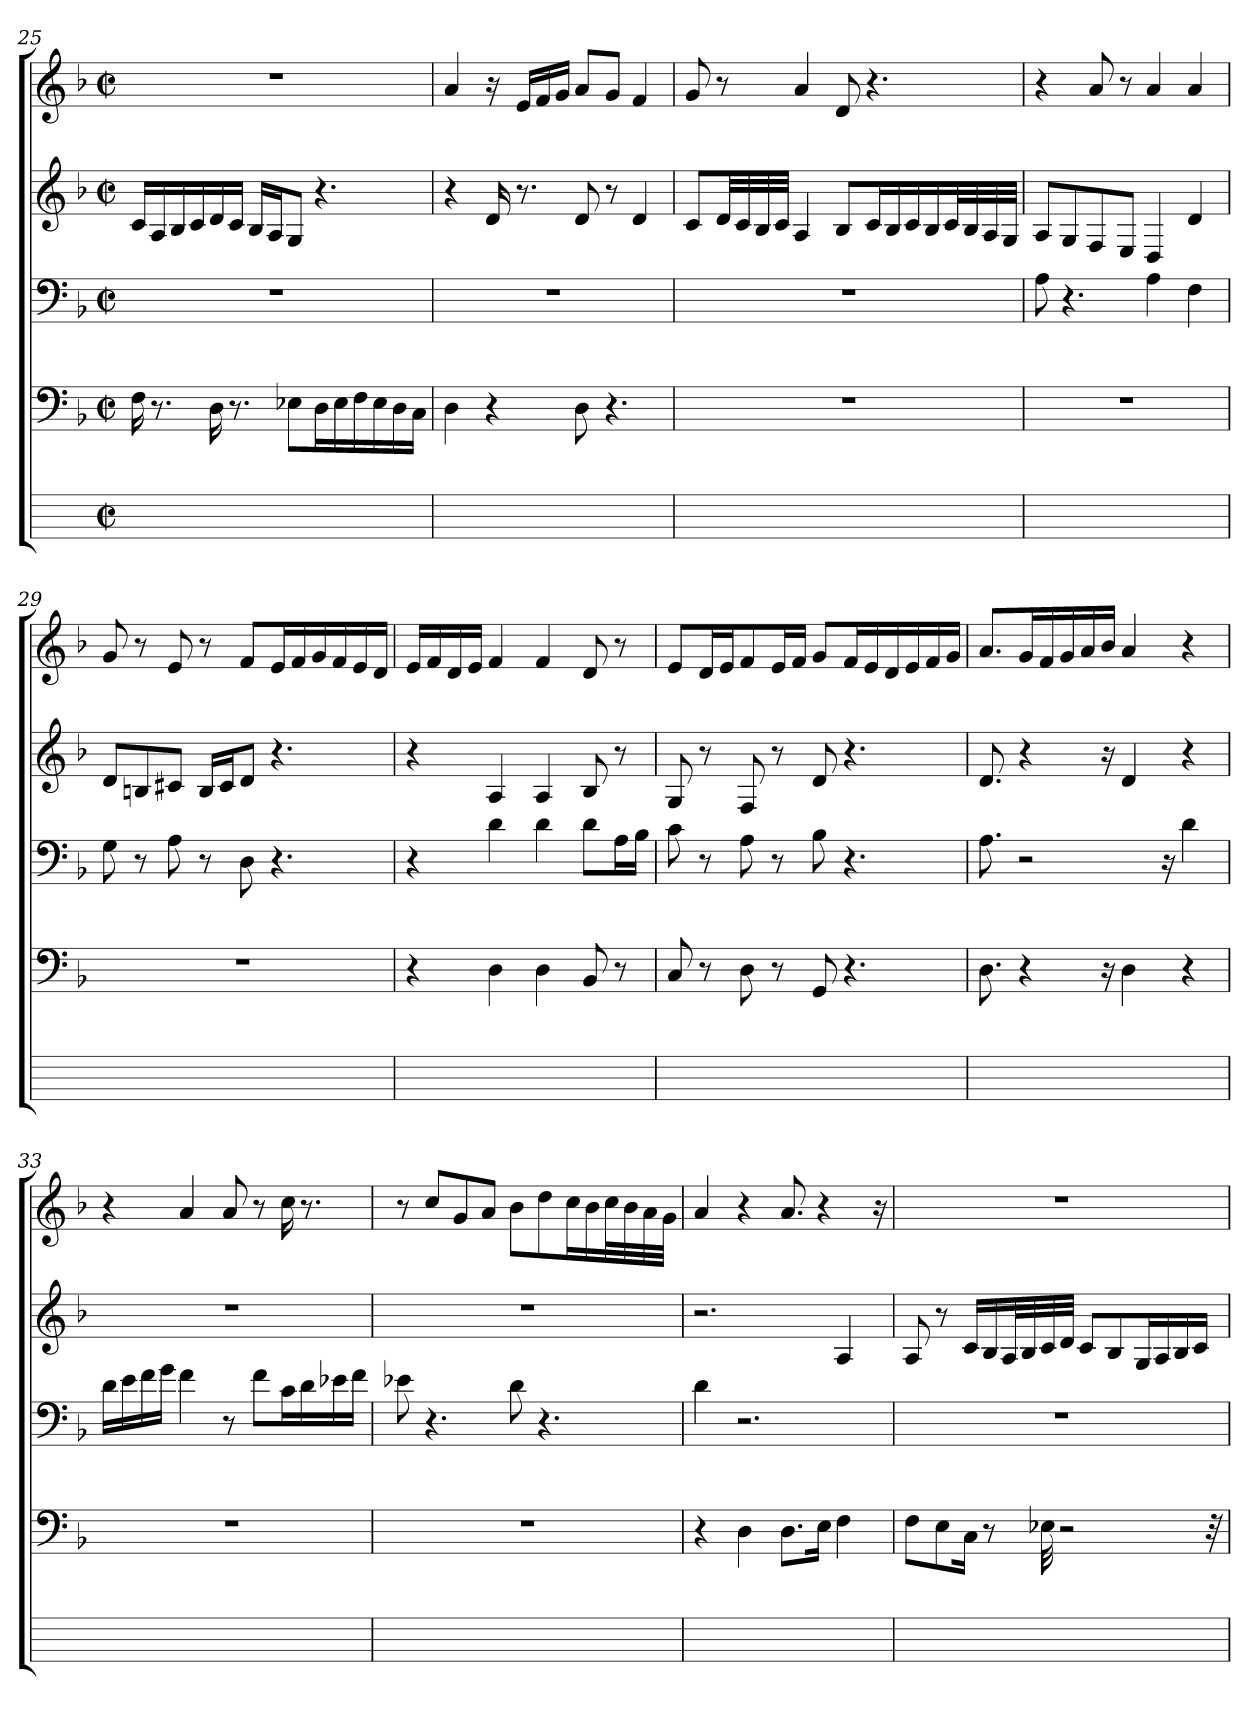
**kern	**kern	**kern	**kern	**kern
*part5	*part4	*part3	*part2	*part1
*staff5	*staff4	*staff3	*staff2	*staff1
*	*clefF4	*clefF4	*clefG2	*clefG2
*	*k[b-]	*k[b-]	*k[b-]	*k[b-]
*	*F:	*F:	*F:	*F:
*M2/2	*M2/2	*M2/2	*M2/2	*M2/2
*met(c|)	*met(c|)	*met(c|)	*met(c|)	*met(c|)
=25	=25	=25	=25	=25
1ryy	16F	1r	16cLL	1r
.	8.r	.	16Ai	.
.	.	.	16B-i	.
.	.	.	16ci	.
.	16D	.	16d	.
.	8.r	.	16ciJJ	.
.	.	.	16B-iLL	.
.	.	.	16AiJ	.
.	8E-XjL	.	8GJ	.
.	16DiL	.	4.r	.
.	16E-i	.	.	.
.	16Fi	.	.	.
.	16E-i	.	.	.
.	16Di	.	.	.
.	16CiJJ	.	.	.
=26	=26	=26	=26	=26
1ryy	4D	1r	4r	4a
.	4r	.	16d	16r
.	.	.	8.r	16eiLL
.	.	.	.	16fi
.	.	.	.	16giJJ
.	8DZ	.	8d	8aZL
.	4.r	.	8r	8giJ
.	.	.	4d	4f
=27	=27	=27	=27	=27
1ryy	1r	1r	8cL	8g
.	.	.	32diLL	8r
.	.	.	32ci	.
.	.	.	32B-i	.
.	.	.	32ciJJJ	.
.	.	.	4A	4a
.	.	.	8B-L	8d
.	.	.	16ciL	4.r
.	.	.	16B-i	.
.	.	.	16ci	.
.	.	.	16B-i	.
.	.	.	32ciL	.
.	.	.	32B-i	.
.	.	.	32Ai	.
.	.	.	32GiJJJ	.
=28	=28	=28	=28	=28
1ryy	1r	8A	8AL	4r
.	.	4.r	8G	.
.	.	.	8F	8a
.	.	.	8EJ	8r
.	.	4AZ	4D	4a
.	.	4F	4d	4a
=29	=29	=29	=29	=29
1ryy	1r	8G	8dZL	8g
.	.	8r	8Bnj	8r
.	.	8A	8c#XjJ	8e
.	.	8r	16BiLL	8r
.	.	.	16c#iJ	.
.	.	8D	8dJ	8fL
.	.	4.r	4.r	16eiL
.	.	.	.	16fi
.	.	.	.	16gi
.	.	.	.	16fi
.	.	.	.	16ei
.	.	.	.	16diJJ
=30	=30	=30	=30	=30
1ryy	4r	4r	4r	16eLL
.	.	.	.	16fi
.	.	.	.	16di
.	.	.	.	16eiJJ
.	4D	4d	4A	4f
.	4D	4d	4A	4f
.	8BB-	8dL	8B-	8d
.	8r	16AiL	8r	8r
.	.	16B-iJJ	.	.
=31	=31	=31	=31	=31
1ryy	8C	8c	8G	8eL
.	8r	8r	8r	16diL
.	.	.	.	16eiJ
.	8D	8A	8F	8f
.	8r	8r	8r	16eiL
.	.	.	.	16fiJJ
.	8GG	8B-	8d	8gL
.	4.r	4.r	4.r	16fiL
.	.	.	.	16ei
.	.	.	.	16di
.	.	.	.	16ei
.	.	.	.	16fi
.	.	.	.	16giJJ
=32	=32	=32	=32	=32
1ryy	8.D	8.A	8.dZ	8.aL
.	4r	2r	4r	16giL
.	.	.	.	16fi
.	.	.	.	16gi
.	.	.	.	16ai
.	16r	.	16r	16b-iJJ
.	4DZ	.	4d	4aZ
.	.	16r	.	.
.	4r	4d	4r	4r
=33	=33	=33	=33	=33
1ryy	1r	16dLL	1r	4r
.	.	16ei	.	.
.	.	16fi	.	.
.	.	16giJJ	.	.
.	.	4f	.	4a
.	.	8r	.	8a
.	.	8fL	.	8r
.	.	16cL	.	16cc
.	.	16di	.	8.r
.	.	16e-Xi	.	.
.	.	16fiJJ	.	.
=34	=34	=34	=34	=34
1ryy	1r	8e-X	1r	8r
.	.	4.r	.	8ccL
.	.	.	.	8g
.	.	.	.	8aiJ
.	.	8d	.	8b-L
.	.	4.r	.	8ddi
.	.	.	.	16cciL
.	.	.	.	16b-i
.	.	.	.	32cciL
.	.	.	.	32b-i
.	.	.	.	32ai
.	.	.	.	32giJJJ
=35	=35	=35	=35	=35
1ryy	4r	4dZ	2.r	4a
.	4D	2.r	.	4r
.	8.DL	.	.	8.aZ
.	16EiJk	.	.	4r
.	4F	.	4A	.
.	.	.	.	16r
=36	=36	=36	=36	=36
1ryy	8FZL	1r	8A	1r
.	8EV	.	8r	.
.	16CJk	.	16cLL	.
.	8r	.	16B-i	.
.	.	.	32AiL	.
.	.	.	32B-i	.
.	32E-XV	.	32cZ	.
.	2r	.	32diJJJ	.
.	.	.	8cZL	.
.	.	.	8B-V	.
.	.	.	16GL	.
.	.	.	16Ai	.
.	.	.	16B-i	.
.	.	.	16ciJJ	.
.	32r	.	.	.
=	=	=	=	=
*-	*-	*-	*-	*-
